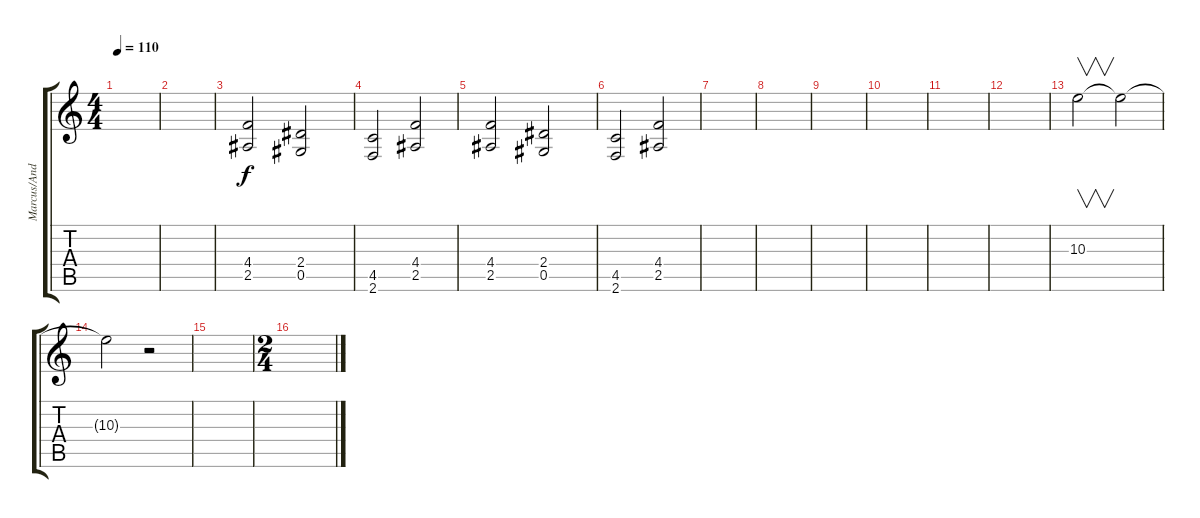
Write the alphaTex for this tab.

\track ("Marcus/Andre" "Marcus/And") {instrument distortionguitar}
\staff {score tabs}
\tuning (Eb4 Bb3 Gb3 Db3 Ab2 Eb2) {hide}
\ts (4 4)
\tempo 110
\clef g2
\ks c
|
|
(4.4 2.5).2 (2.4 0.5).2 |
(4.5 2.6).2 (4.4 2.5).2 |
(4.4 2.5).2 (2.4 0.5).2 |
(4.5 2.6).2 (4.4 2.5).2 |
|
|
|
|
|
|
10.3.2{v} 10.3{t}.2{volume 0} |
10.3{t}.2 r.2 |
|
\ts (2 4)
